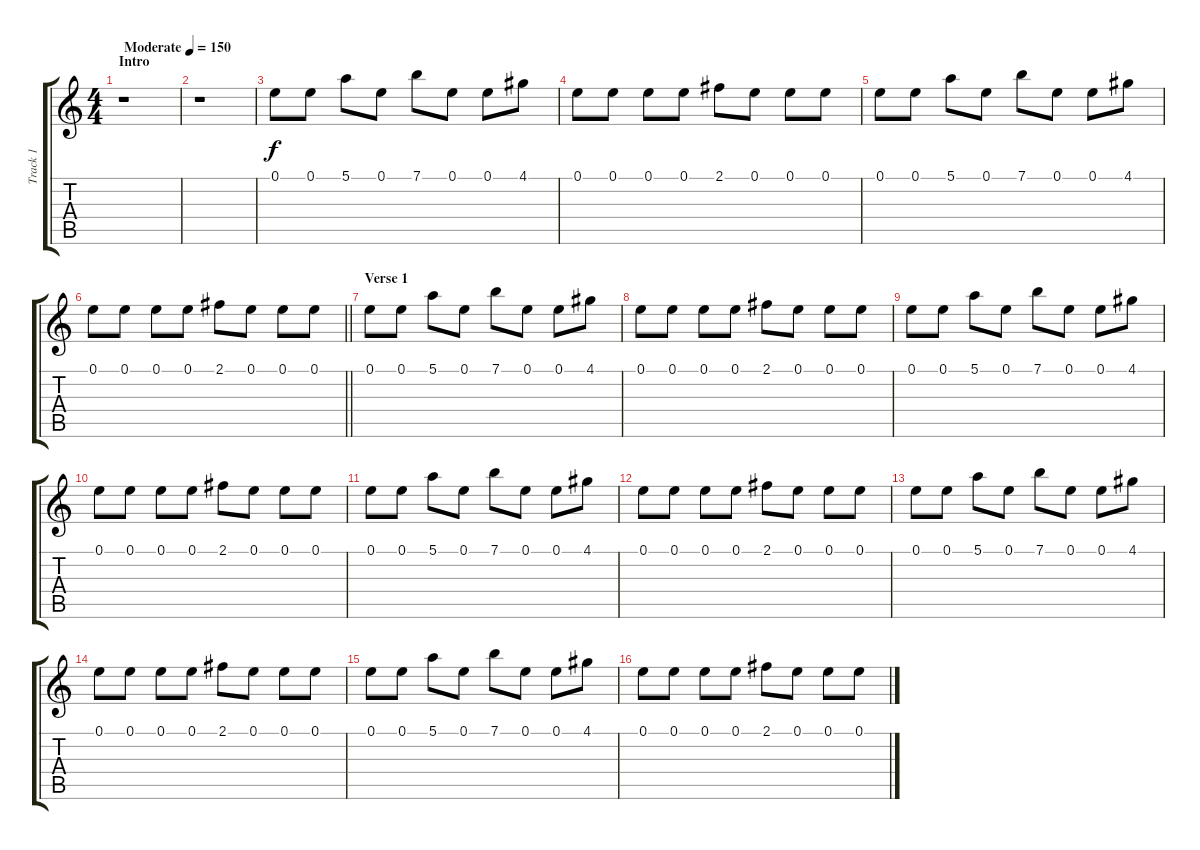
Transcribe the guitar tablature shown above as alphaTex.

\track ("Track 1" "Track 1") {instrument acousticguitarsteel}
\staff {score tabs}
\tuning (E4 B3 G3 D3 A2 E2) {hide}
\ts (4 4)
\section ("" "Intro")
\tempo (150 "Moderate")
\clef g2
\ks c
r.1{dy f instrument acousticguitarsteel} |
r.1 |
0.1.8 0.1.8 5.1.8 0.1.8 7.1.8 0.1.8 0.1.8 4.1.8 |
0.1.8 0.1.8 0.1.8 0.1.8 2.1.8 0.1.8 0.1.8 0.1.8 |
0.1.8 0.1.8 5.1.8 0.1.8 7.1.8 0.1.8 0.1.8 4.1.8 |
\barLineRight lightlight
0.1.8 0.1.8 0.1.8 0.1.8 2.1.8 0.1.8 0.1.8 0.1.8 |
\section ("" "Verse 1")
0.1.8 0.1.8 5.1.8 0.1.8 7.1.8 0.1.8 0.1.8 4.1.8 |
0.1.8 0.1.8 0.1.8 0.1.8 2.1.8 0.1.8 0.1.8 0.1.8 |
0.1.8 0.1.8 5.1.8 0.1.8 7.1.8 0.1.8 0.1.8 4.1.8 |
0.1.8 0.1.8 0.1.8 0.1.8 2.1.8 0.1.8 0.1.8 0.1.8 |
0.1.8 0.1.8 5.1.8 0.1.8 7.1.8 0.1.8 0.1.8 4.1.8 |
0.1.8 0.1.8 0.1.8 0.1.8 2.1.8 0.1.8 0.1.8 0.1.8 |
0.1.8 0.1.8 5.1.8 0.1.8 7.1.8 0.1.8 0.1.8 4.1.8 |
0.1.8 0.1.8 0.1.8 0.1.8 2.1.8 0.1.8 0.1.8 0.1.8 |
0.1.8 0.1.8 5.1.8 0.1.8 7.1.8 0.1.8 0.1.8 4.1.8 |
0.1.8 0.1.8 0.1.8 0.1.8 2.1.8 0.1.8 0.1.8 0.1.8
